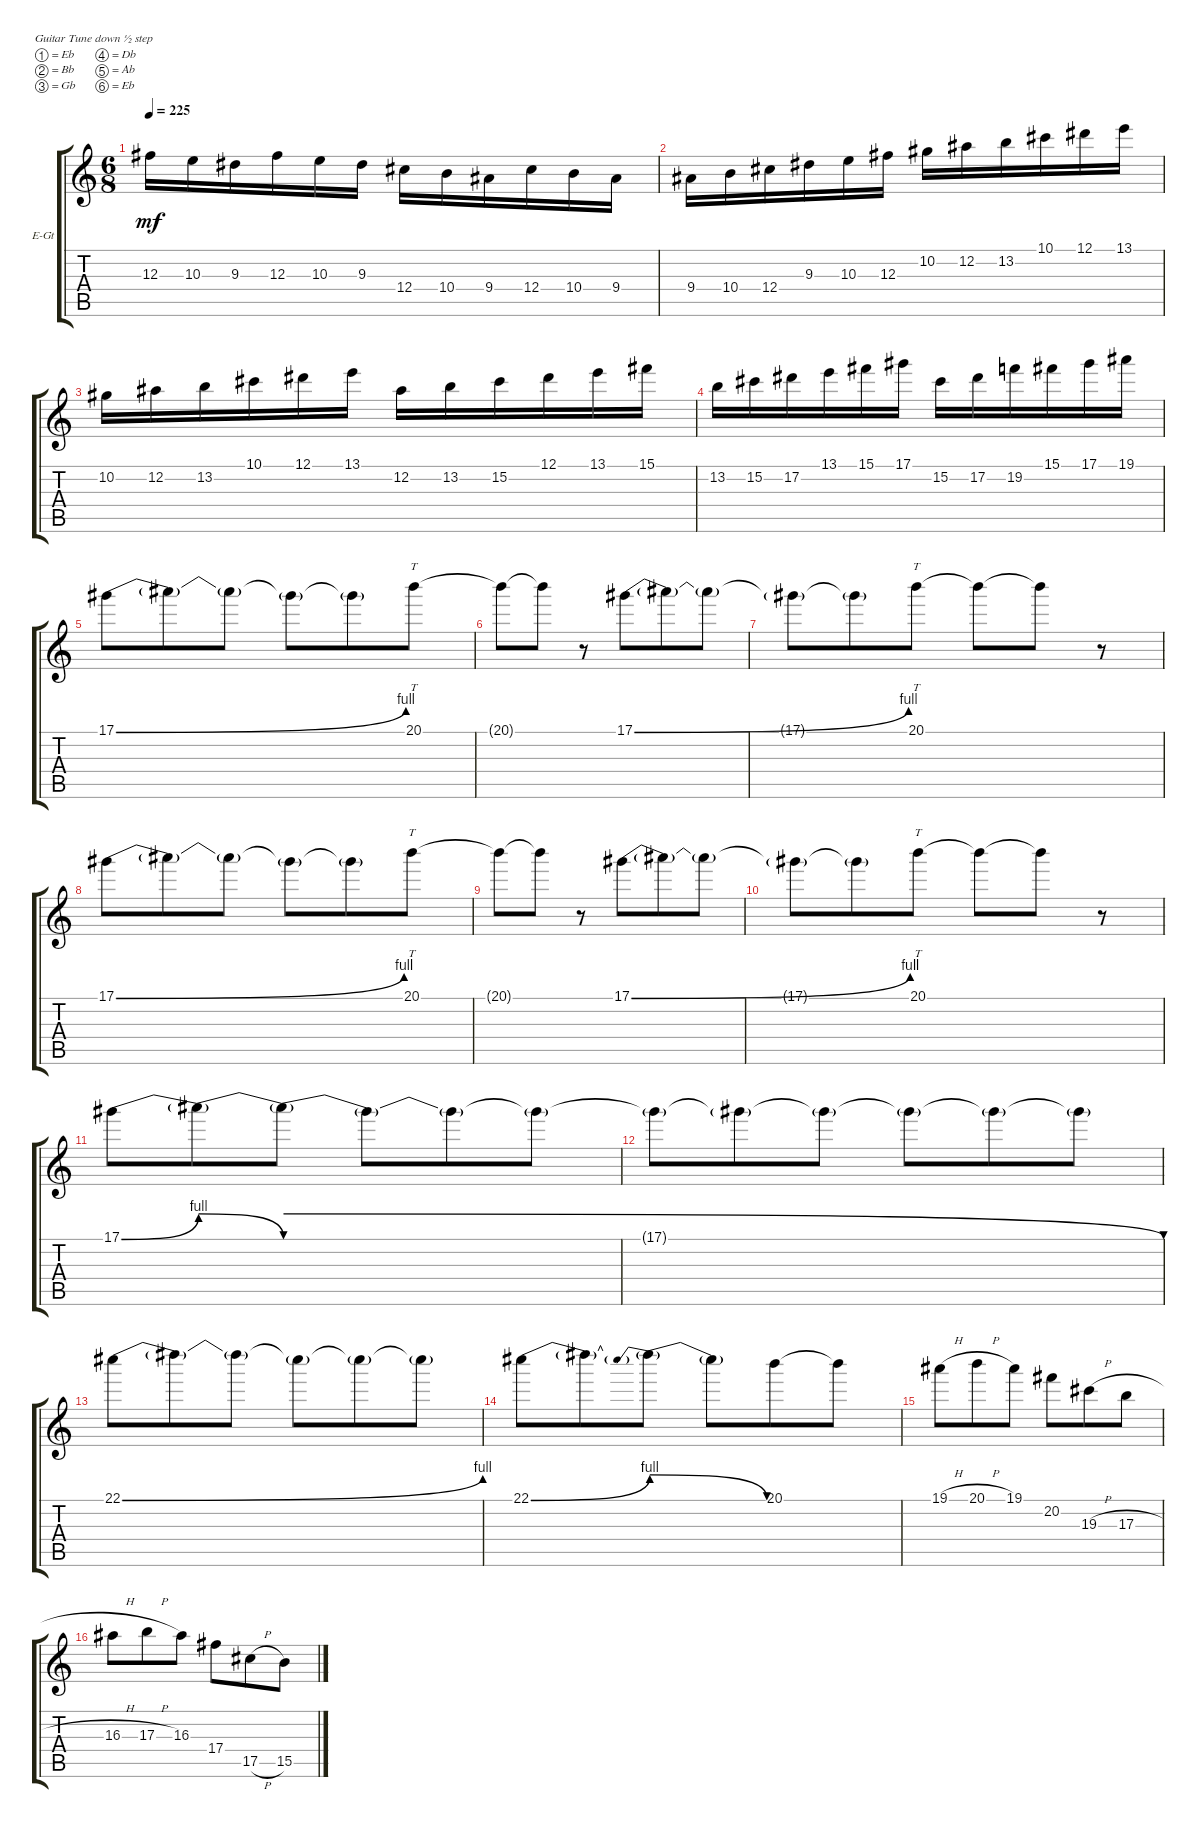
\bracketExtendMode groupsimilarinstruments
\firstSystemTrackNameOrientation horizontal
\otherSystemsTrackNameOrientation horizontal
\track ("solo" "E-Gt") {solo instrument distortionguitar}
\staff {score tabs}
\tuning (Eb4 Bb3 Gb3 Db3 Ab2 Eb2)
\ts (6 8)
\tempo 225
\clef g2
\ks c
12.3.16{dy mf} 10.3.16 9.3.16 12.3.16 10.3.16 9.3.16 12.4.16 10.4.16 9.4.16 12.4.16 10.4.16 9.4.16 |
9.4.16 10.4.16 12.4.16 9.3.16 10.3.16 12.3.16 10.2.16 12.2.16 13.2.16 10.1.16 12.1.16 13.1.16 |
10.2.16 12.2.16 13.2.16 10.1.16 12.1.16 13.1.16 12.2.16 13.2.16 15.2.16 12.1.16 13.1.16 15.1.16 |
13.2.16 15.2.16 17.2.16 13.1.16 15.1.16 17.1.16 15.2.16 17.2.16 19.2.16 15.1.16 17.1.16 19.1.16 |
17.1{be (bend 0 0 15 4)}.8 17.1{t}.8 17.1{t}.8 17.1{t}.8 17.1{t}.8 20.1.8{tt} |
20.1{t}.8 20.1{t}.8 r.8 17.1{be (bend 0 0 15 4)}.8 17.1{t}.8 17.1{t}.8 |
17.1{t}.8 17.1{t}.8 20.1.8{tt} 20.1{t}.8 20.1{t}.8 r.8 |
17.1{be (bend 0 0 15 4)}.8 17.1{t}.8 17.1{t}.8 17.1{t}.8 17.1{t}.8 20.1.8{tt} |
20.1{t}.8 20.1{t}.8 r.8 17.1{be (bend 0 0 15 4)}.8 17.1{t}.8 17.1{t}.8 |
17.1{t}.8 17.1{t}.8 20.1.8{tt} 20.1{t}.8 20.1{t}.8 r.8 |
17.1{be (bend 0 0 56.4 4)}.8 17.1{be (release 0 4 59.4 0) t}.8 17.1{be (release 0 4 15 0) t}.8 17.1{t}.8 17.1{t}.8 17.1{t}.8 |
17.1{t}.8 17.1{t}.8 17.1{t}.8 17.1{t}.8 17.1{t}.8 17.1{t}.8 |
22.1{be (bend 0 0 15 4)}.8 22.1{t}.8 22.1{t}.8 22.1{t}.8 22.1{t}.8 22.1{t}.8 |
22.1{be (bend 0 0 15 4)}.8 22.1{t}.8 22.1{be (prebendrelease 0 4 15 0) t}.8 22.1{t}.8 20.1.8 20.1{t}.8 |
19.1{h}.8 20.1{h}.8 19.1.8 20.2.8 19.3{h}.8 17.3{h}.8 |
16.3{h}.8 17.3{h}.8 16.3.8 17.4.8 17.5{h}.8 15.5{h}.8
